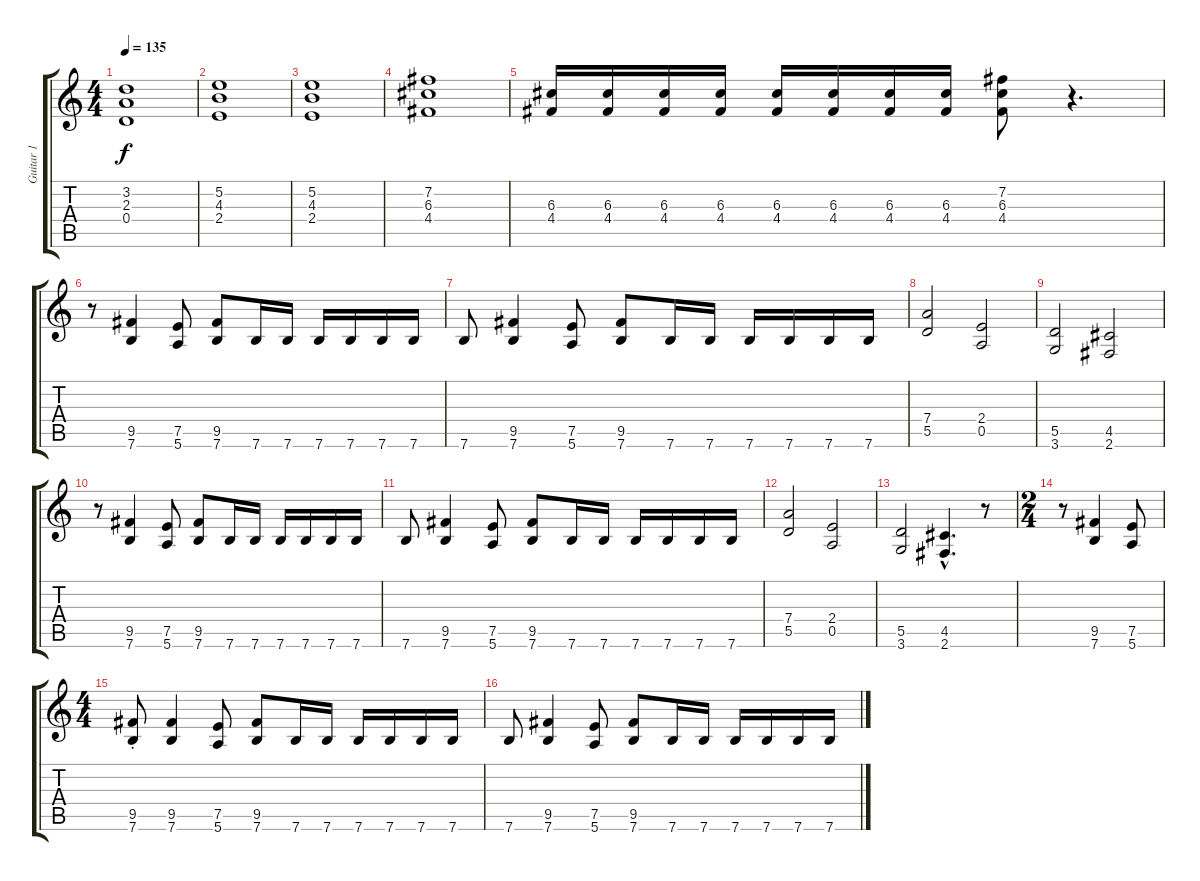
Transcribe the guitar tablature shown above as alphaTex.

\track ("Guitar 1" "Guitar 1") {instrument distortionguitar}
\staff {score tabs}
\tuning (E4 B3 G3 D3 A2 E2) {hide}
\ts (4 4)
\tempo 135
\clef g2
\ks c
(3.2 2.3 0.4).1{dy f} |
(5.2 4.3 2.4).1 |
(5.2 4.3 2.4).1 |
(7.2 6.3 4.4).1 |
(6.3 4.4).16 (6.3 4.4).16 (6.3 4.4).16 (6.3 4.4).16 (6.3 4.4).16 (6.3 4.4).16 (6.3 4.4).16 (6.3 4.4).16 (7.2 6.3 4.4).8 r.4{d} |
r.8{volume 12} (9.5 7.6).4 (7.5 5.6).8 (9.5 7.6).8 7.6.16 7.6.16 7.6.16 7.6.16 7.6.16 7.6.16 |
7.6.8 (9.5 7.6).4 (7.5 5.6).8 (9.5 7.6).8 7.6.16 7.6.16 7.6.16 7.6.16 7.6.16 7.6.16 |
(7.4 5.5).2 (2.4 0.5).2 |
(5.5 3.6).2 (4.5 2.6).2 |
r.8 (9.5 7.6).4 (7.5 5.6).8 (9.5 7.6).8 7.6.16 7.6.16 7.6.16 7.6.16 7.6.16 7.6.16 |
7.6.8 (9.5 7.6).4 (7.5 5.6).8 (9.5 7.6).8 7.6.16 7.6.16 7.6.16 7.6.16 7.6.16 7.6.16 |
(7.4 5.5).2 (2.4 0.5).2 |
(5.5 3.6).2 (4.5{hac} 2.6{hac}).4{d} r.8 |
\ts (2 4)
r.8 (9.5 7.6).4 (7.5 5.6).8 |
\ts (4 4)
(9.5{st} 7.6{st}).8 (9.5 7.6).4 (7.5 5.6).8 (9.5 7.6).8 7.6.16 7.6.16 7.6.16 7.6.16 7.6.16 7.6.16 |
7.6.8 (9.5 7.6).4 (7.5 5.6).8 (9.5 7.6).8 7.6.16 7.6.16 7.6.16 7.6.16 7.6.16 7.6.16
